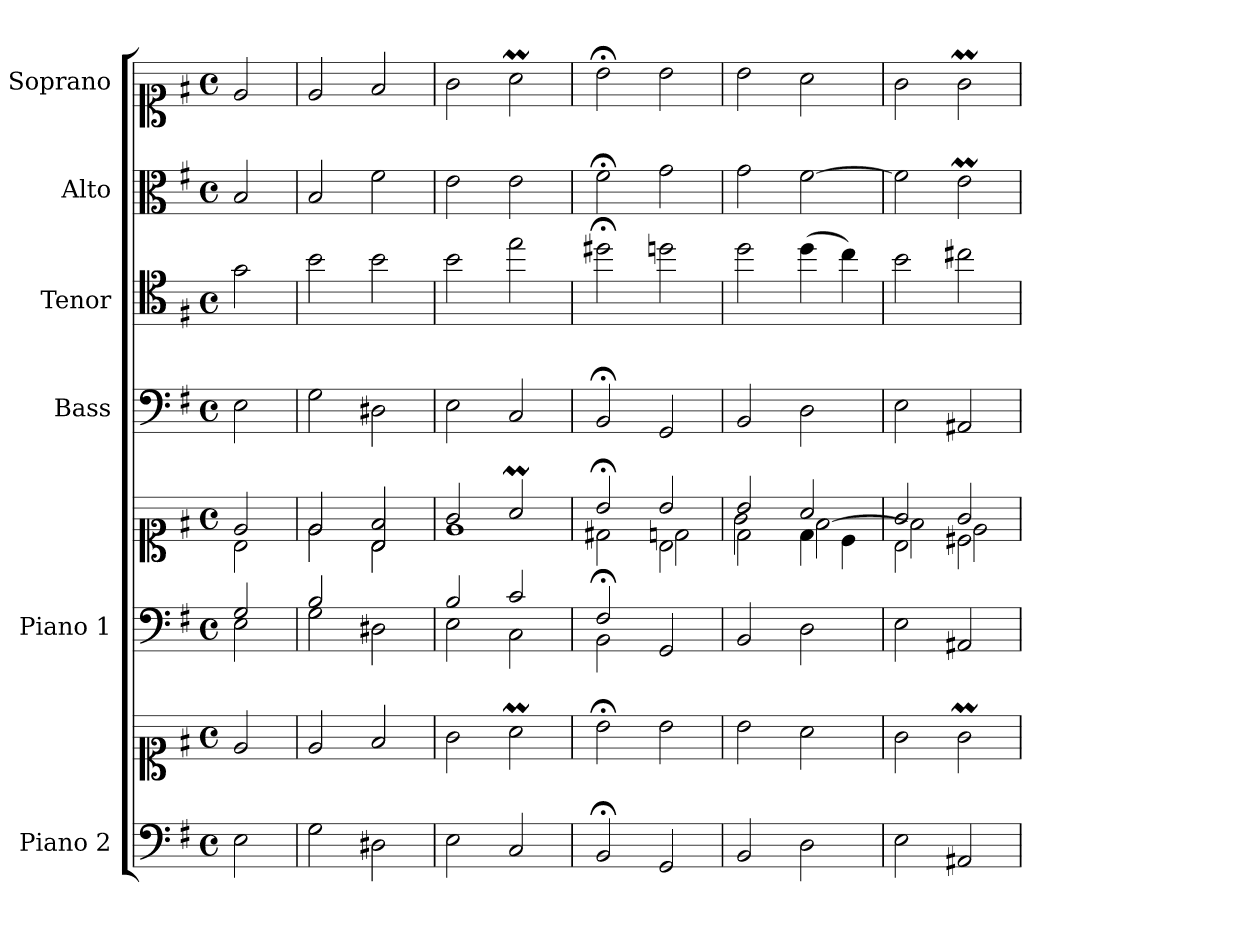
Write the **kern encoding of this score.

**kern	**kern	**kern	**kern	**kern	**kern	**kern	**kern
*part6	*part6	*part5	*part5	*part4	*part3	*part2	*part1
*staff8	*staff7	*staff6	*staff5	*staff4	*staff3	*staff2	*staff1
*I"Piano 2	*	*I"Piano 1	*	*I"Bass	*I"Tenor	*I"Alto	*I"Soprano
*I'Pno 2	*	*I'Pno 1	*	*I'B.	*I'T.	*I'A.	*I'S.
*clefF4	*clefC1	*clefF4	*clefC1	*clefF4	*clefC4	*clefC3	*clefC1
*	*	*	*	*	*ITrd7c12	*	*
*k[f#]	*k[f#]	*k[f#]	*k[f#]	*k[f#]	*k[f#]	*k[f#]	*k[f#]
*G:	*G:	*G:	*G:	*G:	*G:	*G:	*G:
*M4/4	*M4/4	*M4/4	*M4/4	*M4/4	*M4/4	*M4/4	*M4/4
*met(c)	*met(c)	*met(c)	*met(c)	*met(c)	*met(c)	*met(c)	*met(c)
=1	=1	=1	=1	=1	=1	=1	=1
*	*	*^	*^	*	*	*	*
2E\	2e/	2G/	2E\	2e/	2B\	2E\	2G\	2B/	2e/
=2	=2	=2	=2	=2	=2	=2	=2	=2	=2
*	*	*	*	*	*^	*	*	*	*
2G\	2e/	2B/	2G\	2e/	2ryy	2e\	2G\	2B\	2B/	2e/
2D#X\	2f#/	2ryy	2D#X\	2f#/	2B\	2B/	2D#X\	2B\	2f#\	2f#/
*	*	*	*	*	*v	*v	*	*	*	*
=3	=3	=3	=3	=3	=3	=3	=3	=3	=3
2E\	2g\	2B/	2E\	2g/	1e\	2E\	2B\	2e\	2g\
2C/	2aM\	2c/	2C\	2aM/	.	2C/	2e\	2e\	2aM\
=4	=4	=4	=4	=4	=4	=4	=4	=4	=4
*	*	*	*	*	*^	*	*	*	*
2BB;/	2b;<\	2F#;/	2BB\	2b;</	2ryy	2d#X\	2BB;</	2d#X;<\	2f#;<\	2b;<\
2GG/	2b\	2ryy	2GG/	2b/	2B\	2dn\	2GG/	2dn\	2g\	2b\
*	*	*v	*v	*	*	*	*	*	*	*
=5	=5	=5	=5	=5	=5	=5	=5	=5	=5
2BB/	2b\	2BB/	2b/	2d\	2g\	2BB/	2d\	2g\	2b\
2D\	2a\	2D\	2a/	4d\	[>2f#\	2D\	(4d\	[>2f#\	2a\
.	.	.	.	4c\	.	.	4c\)	.	.
=6	=6	=6	=6	=6	=6	=6	=6	=6	=6
2E\	2g\	2E\	2g/	2B\	2f#\]	2E\	2B\	2f#\]	2g\
2AA#X/	2gM\	2AA#X/	2g/	2c#X\	2e\	2AA#X/	2c#X\	2eM\	2gM\
*	*	*	*v	*v	*v	*	*	*	*
=	=	=	=	=	=	=	=
*-	*-	*-	*-	*-	*-	*-	*-
